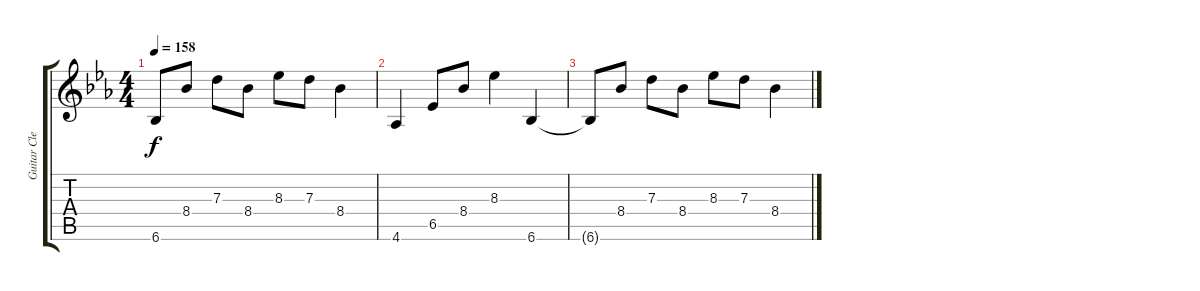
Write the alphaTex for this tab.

\track ("Guitar Clean" "Guitar Cle") {instrument electricguitarclean}
\staff {score tabs}
\tuning (E4 B3 G3 D3 A2 E2) {hide}
\ts (4 4)
\tempo 158
\clef g2
\ks eb
6.6{t}.8{dy f} 8.4.8 7.3.8 8.4.8 8.3.8 7.3.8 8.4.4 |
4.6.4 6.5.8 8.4.8 8.3.4 6.6.4 |
6.6{t}.8 8.4.8 7.3.8 8.4.8 8.3.8 7.3.8 8.4.4
